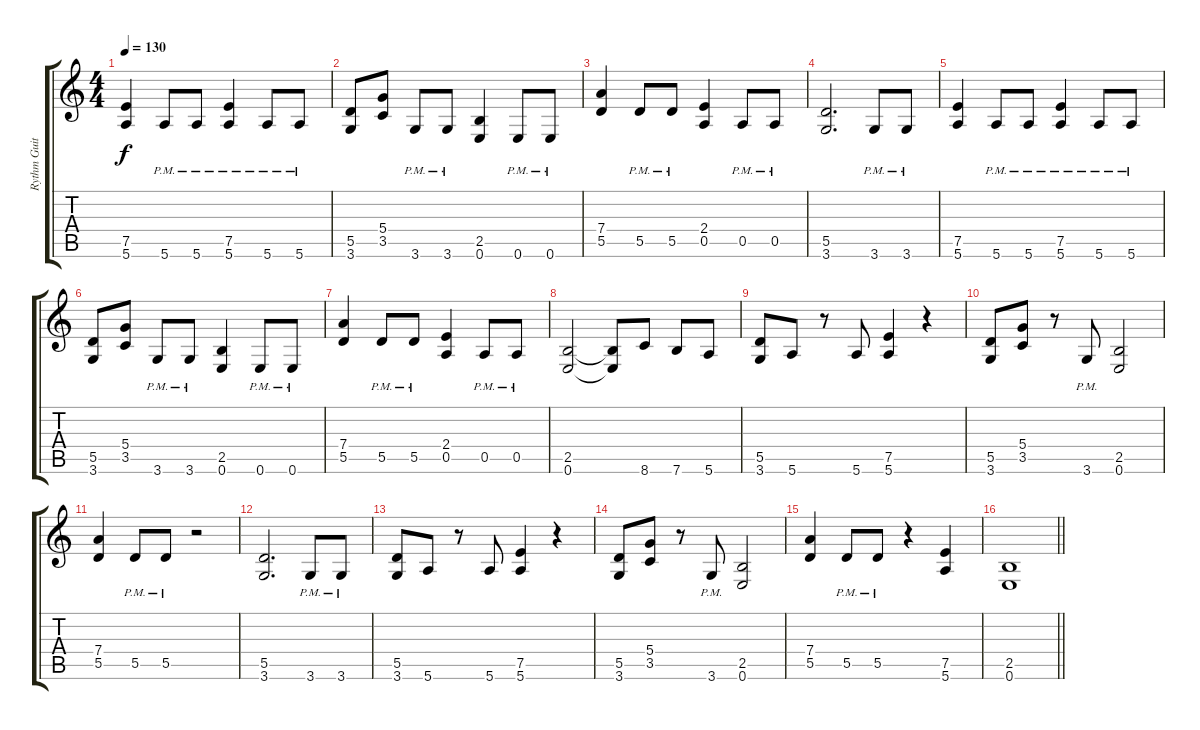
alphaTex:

\track ("Rythm Guitar" "Rythm Guit") {instrument distortionguitar}
\staff {score tabs}
\tuning (E4 B3 G3 D3 A2 E2) {hide}
\ts (4 4)
\tempo 130
\clef g2
\ks c
(7.5 5.6).4{dy f} 5.6{pm}.8 5.6{pm}.8 (7.5 5.6{pm}).4 5.6{pm}.8 5.6{pm}.8 |
(5.5 3.6).8 (5.4 3.5).8 3.6{pm}.8 3.6{pm}.8 (2.5 0.6).4 0.6{pm}.8 0.6{pm}.8 |
(7.4 5.5).4 5.5{pm}.8 5.5{pm}.8 (2.4 0.5).4 0.5{pm}.8 0.5{pm}.8 |
(5.5 3.6).2{d} 3.6{pm}.8 3.6{pm}.8 |
(7.5 5.6).4 5.6{pm}.8 5.6{pm}.8 (7.5 5.6{pm}).4 5.6{pm}.8 5.6{pm}.8 |
(5.5 3.6).8 (5.4 3.5).8 3.6{pm}.8 3.6{pm}.8 (2.5 0.6).4 0.6{pm}.8 0.6{pm}.8 |
(7.4 5.5).4 5.5{pm}.8 5.5{pm}.8 (2.4 0.5).4 0.5{pm}.8 0.5{pm}.8 |
(2.5 0.6).2 (2.5{t} 0.6{t}).8 8.6.8 7.6.8 5.6.8 |
(5.5 3.6).8 5.6.8 r.8 5.6.8 (7.5 5.6).4 r.4 |
(5.5 3.6).8 (5.4 3.5).8 r.8 3.6{pm}.8 (2.5 0.6).2 |
(7.4 5.5).4 5.5{pm}.8 5.5{pm}.8 r.2 |
(5.5 3.6).2{d} 3.6{pm}.8 3.6{pm}.8 |
(5.5 3.6).8 5.6.8 r.8 5.6.8 (7.5 5.6).4 r.4 |
(5.5 3.6).8 (5.4 3.5).8 r.8 3.6{pm}.8 (2.5 0.6).2 |
(7.4 5.5).4 5.5{pm}.8 5.5{pm}.8 r.4 (7.5 5.6).4 |
\barLineRight lightlight
(2.5 0.6).1
